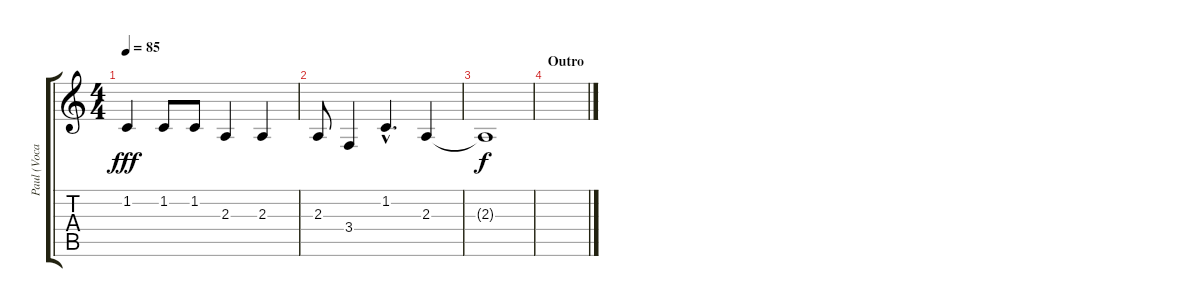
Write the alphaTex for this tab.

\track ("Paul (Vocals)" "Paul (Voca") {instrument tenorsax}
\staff {score tabs}
\tuning (E4 B3 G3 D3 A2 E2) {hide}
\ts (4 4)
\tempo 85
\clef g2
\ks c
1.2.4{dy fff} 1.2.8 1.2.8 2.3.4 2.3.4 |
2.3.8 3.4.4 1.2{hac}.4{d} 2.3.4 |
2.3{t}.1{dy f} |
\section ("" "Outro")
